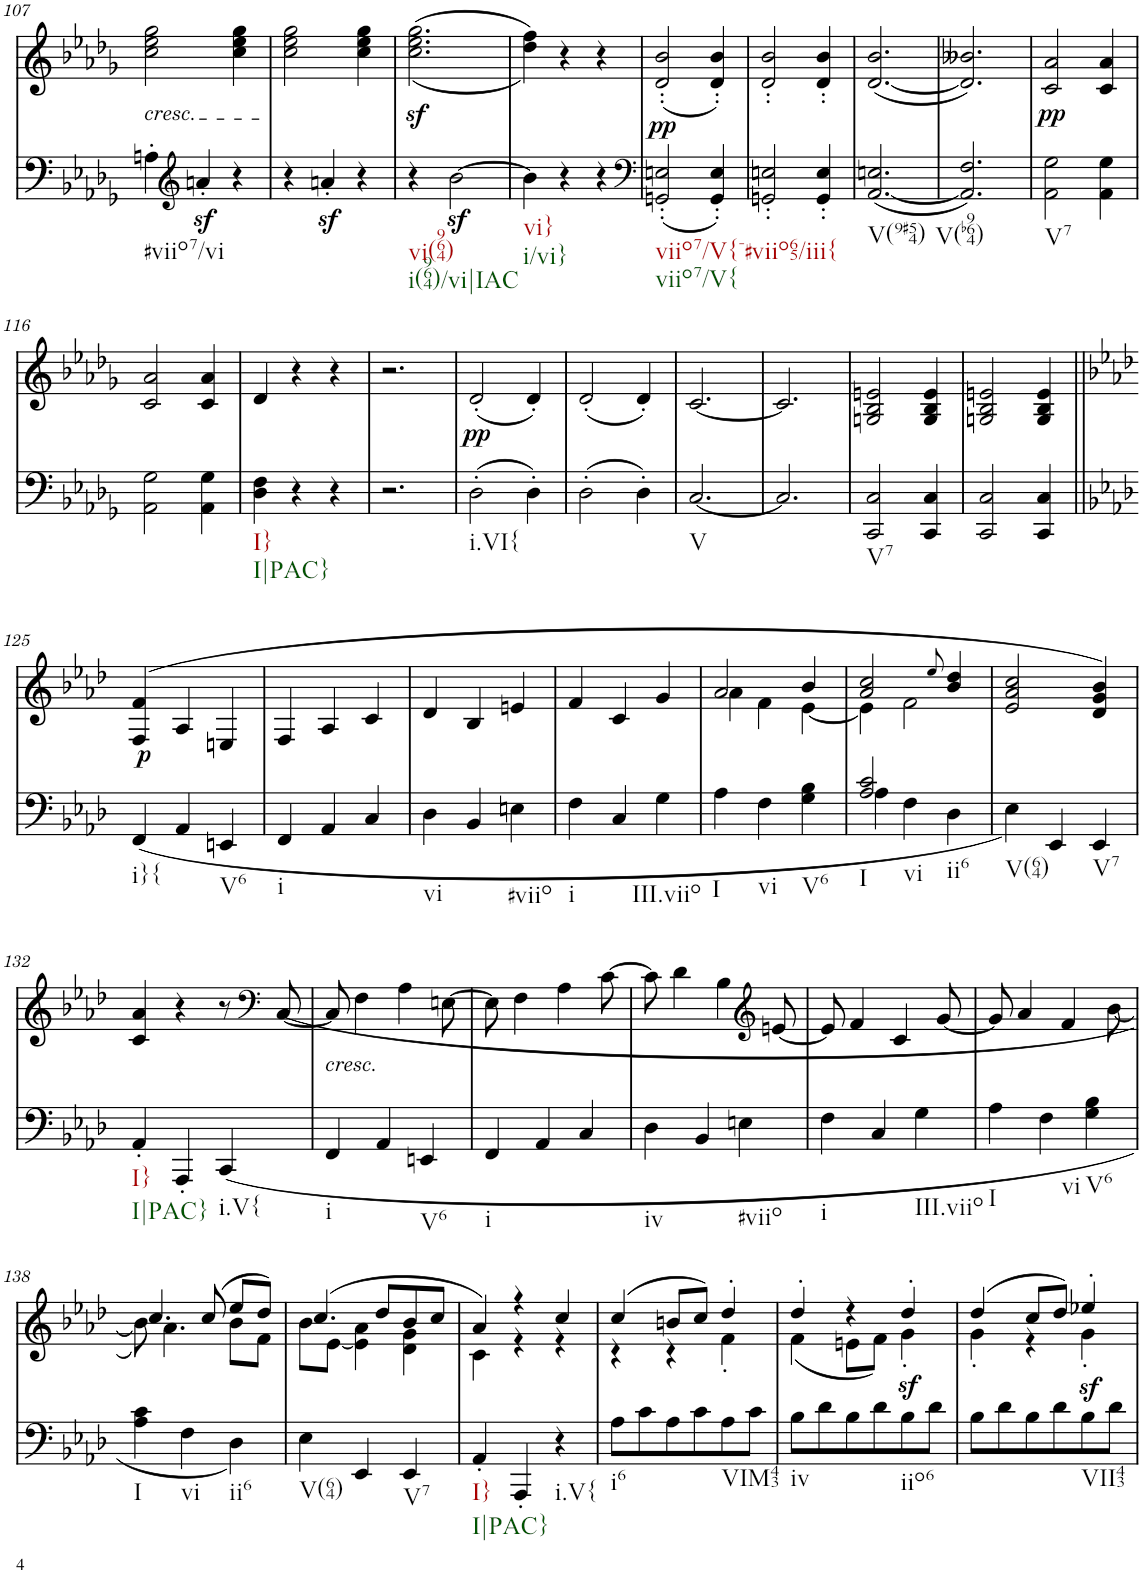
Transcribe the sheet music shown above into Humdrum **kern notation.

**kern	**text	**dynam	**kern	**text	**dynam
*part2	*part2	*part2	*part1	*part1	*part1
*staff2	*staff2	*staff2	*staff1	*staff1	*staff1
*I"piano	*	*	*I"piano	*	*
*I'Pno	*	*	*I'Pno	*	*
!!LO:PB:g=z
*clefF4	*	*	*clefG2	*	*
*k[b-e-a-d-g-]	*	*	*k[b-e-a-d-g-]	*	*
*M3/4	*	*	*M3/4	*	*
=107	=107	=107	=107	=107	=107
!	!	!	!LO:TX:b:i:t=cresc.	!	!
!LO:TX:b:t=#viio7/vi	!	!	!	!	!
!	!	!	!	!LO:LY:b	!
4An'\	.	.	2cc\ 2ee-\ 2gg-\	<	.
*clefG2	*	*	*	*	*
4anz<'/	.	.	.	.	.
4r	.	.	4cc\ 4ee-\ 4gg-\	.	.
=108	=108	=108	=108	=108	=108
4r	.	.	2cc\ 2ee-\ 2gg-\	.	.
4anz<'/	.	.	.	.	.
4r	.	.	4cc\ 4ee-\ 4gg-\	.	.
=109	=109	=109	=109	=109	=109
!LO:TX:b:t=vi(964)	!	!	!	!	!
!LO:TX:b:t=i(964)/vi|IAC	!	!	!	!	!
4r	.	.	(<(2.cc\z< 2.ee-\z< 2.gg-\z<	.	.
[2b-z<\	.	.	.	.	.
=110	=110	=110	=110	=110	=110
!LO:TX:b:t=vi}	!	!	!	!	!
!LO:TX:b:t=i/vi}	!	!	!	!	!
4b-\]	.	.	4dd-\ 4ff\))	.	.
4r	.	.	4r	.	.
4r	.	.	4r	.	.
=111	=111	=111	=111	=111	=111
*clefF4	*	*	*	*	*
!LO:TX:b:t=viio7/V{-#viio65/iii{	!	!	!	!	!
!LO:TX:b:t=viio7/V{	!	!	!	!	!
!	!LO:LY:b	!	!	!LO:LY:b	!LO:DY:b
(2GGn/' 2En/'	pp	.	(2d-/' 2b-/'	pp	pp
4GG/' 4E/')	.	.	4d-/' 4b-/')	.	.
=112	=112	=112	=112	=112	=112
2GGn/' 2En/'	.	.	2d-/' 2b-/'	.	.
4GG/' 4E/'	.	.	4d-/' 4b-/'	.	.
=113	=113	=113	=113	=113	=113
!LO:TX:b:t=V(9#54)	!	!	!	!	!
([2.AA-/ 2.En/	.	.	([2.d-/ 2.b-/	.	.
=114	=114	=114	=114	=114	=114
!LO:TX:b:t=V(b964)	!	!	!	!	!
2.AA-/] 2.F/)	.	.	2.d-/] 2.b--X/)	.	.
=115	=115	=115	=115	=115	=115
!LO:TX:b:t=V7	!	!	!	!	!
!	!LO:LY:b	!	!	!LO:LY:b	!LO:DY:b
2AA-\ 2G-\	pp	.	2c/ 2a-/	pp	pp
4AA-\ 4G-\	.	.	4c/ 4a-/	.	.
!!LO:LB:g=z
=116	=116	=116	=116	=116	=116
2AA-\ 2G-\	.	.	2c/ 2a-/	.	.
4AA-\ 4G-\	.	.	4c/ 4a-/	.	.
=117	=117	=117	=117	=117	=117
!LO:TX:b:t=I}	!	!	!	!	!
!LO:TX:b:t=I|PAC}	!	!	!	!	!
4D-\ 4F\	.	.	4d-/	.	.
4r	.	.	4r	.	.
4r	.	.	4r	.	.
=118	=118	=118	=118	=118	=118
2.r	.	.	2.r	.	.
=119	=119	=119	=119	=119	=119
!LO:TX:b:t=i.VI{	!	!	!	!	!
!	!LO:LY:b	!	!	!LO:LY:b	!LO:DY:b
(2D-'\	pp	.	(2d-'/	pp	pp
4D-'\)	.	.	4d-'/)	.	.
=120	=120	=120	=120	=120	=120
(2D-'\	.	.	(2d-'/	.	.
4D-'\)	.	.	4d-'/)	.	.
=121	=121	=121	=121	=121	=121
!LO:TX:b:t=V	!	!	!	!	!
[2.C/	.	.	[2.c/	.	.
=122	=122	=122	=122	=122	=122
2.C/]	.	.	2.c/]	.	.
=123	=123	=123	=123	=123	=123
!LO:TX:b:t=V7	!	!	!	!	!
2CC/ 2C/	.	.	2Gn/ 2B-/ 2en/	.	.
4CC/ 4C/	.	.	4G/ 4B-/ 4e/	.	.
=124	=124	=124	=124	=124	=124
2CC/ 2C/	.	.	2Gn/ 2B-/ 2en/	.	.
4CC/ 4C/	.	.	4G/ 4B-/ 4e/	.	.
!!LO:LB:g=z
=125||	=125||	=125||	=125||	=125||	=125||
*k[b-e-a-d-]	*	*	*k[b-e-a-d-]	*	*
!LO:TX:b:t=i}{	!	!	!	!	!
!	!LO:LY:b	!LO:DY:a	!	!LO:LY:b	!
(<4FF/	p	p	(4F/ 4f/	p	.
4AA-/	.	.	4A-/	.	.
!LO:TX:b:t=V6	!	!	!	!	!
4EEn/	.	.	4En/	.	.
=126	=126	=126	=126	=126	=126
!LO:TX:b:t=i	!	!	!	!	!
4FF/	.	.	4F/	.	.
4AA-/	.	.	4A-/	.	.
4C/	.	.	4c/	.	.
=127	=127	=127	=127	=127	=127
!LO:TX:b:t=vi	!	!	!	!	!
4D-\	.	.	4d-/	.	.
4BB-/	.	.	4B-/	.	.
!LO:TX:b:t=#viio	!	!	!	!	!
4En\	.	.	4en/	.	.
=128	=128	=128	=128	=128	=128
!LO:TX:b:t=i	!	!	!	!	!
4F\	.	.	4f/	.	.
4C/	.	.	4c/	.	.
!LO:TX:b:t=III.viio	!	!	!	!	!
4G\	.	.	4g/	.	.
=129	=129	=129	=129	=129	=129
*	*	*	*^	*	*
!LO:TX:b:t=I	!	!	!	!	!	!
4A-\	.	.	2a-/	4a-\	.	.
!LO:TX:b:t=vi	!	!	!	!	!	!
4F\	.	.	.	4f\	.	.
!LO:TX:b:t=V6	!	!	!	!	!	!
4G\ 4B-\	.	.	4b-/	[4e-\	.	.
=130	=130	=130	=130	=130	=130	=130
*^	*	*	*	*	*	*
!LO:TX:b:t=I	!	!	!	!	!	!	!
!LO:TX:b:t=vi	!	!	!	!	!	!	!
2A-/ 2c/	4A-\	.	.	2a-/ 2cc/	4e-\]	.	.
.	4F\	.	.	.	2f\	.	.
.	.	.	.	8qee-/	.	.	.
!LO:TX:b:t=ii6	!	!	!	!	!	!	!
4ryy	4D-\	.	.	4b-/ 4dd-/	.	.	.
*	*	*	*	*v	*v	*	*
=131	=131	=131	=131	=131	=131	=131
!LO:TX:b:t=V(64)	!	!	!	!	!	!
*v	*v	*	*	*	*	*
4E-\)	.	.	2e-/ 2a-/ 2cc/	.	.
4EE-/	.	.	.	.	.
!LO:TX:b:t=V7	!	!	!	!	!
4EE-/	.	.	4d-/ 4g/ 4b-/)	.	.
!!LO:LB:g=z
=132	=132	=132	=132	=132	=132
!LO:TX:b:t=I}	!	!	!	!	!
!LO:TX:b:t=I|PAC}	!	!	!	!	!
4AA-'/	.	.	4c/ 4a-/	.	.
4AAA-'/	.	.	4r	.	.
!LO:TX:b:t=i.V{	!	!	!	!	!
(<4CC/	.	.	8r	.	.
*	*	*	*clefF4	*	*
.	.	.	([8C/	.	.
=133	=133	=133	=133	=133	=133
!	!	!	!LO:TX:b:i:t=cresc.	!	!
!LO:TX:b:t=i	!	!	!	!	!
!	!	!	!	!LO:LY:b	!
4FF/	.	.	8C/]	<	.
.	.	.	4F\	.	.
4AA-/	.	.	.	.	.
.	.	.	4A-\	.	.
!LO:TX:b:t=V6	!	!	!	!	!
4EEn/	.	.	.	.	.
.	.	.	[8En\	.	.
=134	=134	=134	=134	=134	=134
!LO:TX:b:t=i	!	!	!	!	!
4FF/	.	.	8E\]	.	.
.	.	.	4F\	.	.
4AA-/	.	.	.	.	.
.	.	.	4A-\	.	.
4C/	.	.	.	.	.
.	.	.	[8c\	.	.
=135	=135	=135	=135	=135	=135
!LO:TX:b:t=iv	!	!	!	!	!
4D-\	.	.	8c\]	.	.
.	.	.	4d-\	.	.
4BB-/	.	.	.	.	.
.	.	.	4B-\	.	.
!LO:TX:b:t=#viio	!	!	!	!	!
4En\	.	.	.	.	.
*	*	*	*clefG2	*	*
.	.	.	[8en/	.	.
=136	=136	=136	=136	=136	=136
!LO:TX:b:t=i	!	!	!	!	!
4F\	.	.	8e/]	.	.
.	.	.	4f/	.	.
4C/	.	.	.	.	.
.	.	.	4c/	.	.
!LO:TX:b:t=III.viio	!	!	!	!	!
4G\	.	.	.	.	.
.	.	.	[8g/	.	.
=137	=137	=137	=137	=137	=137
!LO:TX:b:t=I	!	!	!	!	!
4A-\	.	.	8g/]	.	.
.	.	.	4a-/	.	.
!LO:TX:b:t=vi	!	!	!	!	!
4F\	.	.	.	.	.
.	.	.	4f/	.	.
!LO:TX:b:t=V6	!	!	!	!	!
4G\ 4B-\	.	.	.	.	.
.	.	.	[8b-\	.	.
!!LO:LB:g=z
=138	=138	=138	=138	=138	=138
*	*	*	*^	*	*
!LO:TX:b:t=I	!	!	!	!	!	!
4A-\ 4c\	.	.	4.cc/	8b-\])	.	.
.	.	.	.	4.a-\	.	.
!LO:TX:b:t=vi	!	!	!	!	!	!
4F\	.	.	.	.	.	.
.	.	.	(8cc/	.	.	.
!LO:TX:b:t=ii6	!	!	!	!	!	!
4D-\)	.	.	8ee-/L	8b-\L	.	.
.	.	.	8dd-/J)	8f\J	.	.
=139	=139	=139	=139	=139	=139	=139
!LO:TX:b:t=V(64)	!	!	!	!	!	!
4E-\	.	.	(4.cc/	8b-\L	.	.
.	.	.	.	[8e-\J	.	.
4EE-/	.	.	.	4e-\] 4a-\	.	.
.	.	.	8dd-/L	.	.	.
!LO:TX:b:t=V7	!	!	!	!	!	!
4EE-/	.	.	8b-/	4d-\ 4g\	.	.
.	.	.	8cc/J	.	.	.
=140	=140	=140	=140	=140	=140	=140
!LO:TX:b:t=I}	!	!	!	!	!	!
!LO:TX:b:t=I|PAC}	!	!	!	!	!	!
4AA-'/	.	.	4a-/)	4c\	.	.
4AAA-'/	.	.	4r	4r	.	.
!LO:TX:b:t=i.V{	!	!	!	!	!	!
4r	.	.	4cc/	4r	.	.
=141	=141	=141	=141	=141	=141	=141
!LO:TX:b:t=i6	!	!	!	!	!	!
8A-\L	.	.	(4cc/	4r	.	.
8c\	.	.	.	.	.	.
8A-\	.	.	8bn/L	4r	.	.
8c\	.	.	8cc/J)	.	.	.
!LO:TX:b:t=VIM43	!	!	!	!	!	!
8A-\	.	.	4dd-'/	4f'\	.	.
8c\J	.	.	.	.	.	.
=142	=142	=142	=142	=142	=142	=142
!LO:TX:b:t=iv	!	!	!	!	!	!
8B-\L	.	.	4dd-'/	(4f\	.	.
8d-\	.	.	.	.	.	.
8B-\	.	.	4r	8en\L	.	.
8d-\	.	.	.	8f\J)	.	.
!LO:TX:b:t=iio6	!	!	!	!	!	!
8B-z>\	.	.	4dd-'/	4g'\	.	.
8d-\J	.	.	.	.	.	.
=143	=143	=143	=143	=143	=143	=143
8B-\L	.	.	(4dd-/	4g'\	.	.
8d-\	.	.	.	.	.	.
8B-\	.	.	8cc/L	4r	.	.
8d-\	.	.	8dd-/J)	.	.	.
!LO:TX:b:t=VII43	!	!	!	!	!	!
8B-z>\	.	.	4ee-X'/	4g'\	.	.
8d-\J	.	.	.	.	.	.
*	*	*	*v	*v	*	*
=	=	=	=	=	=
*-	*-	*-	*-	*-	*-
